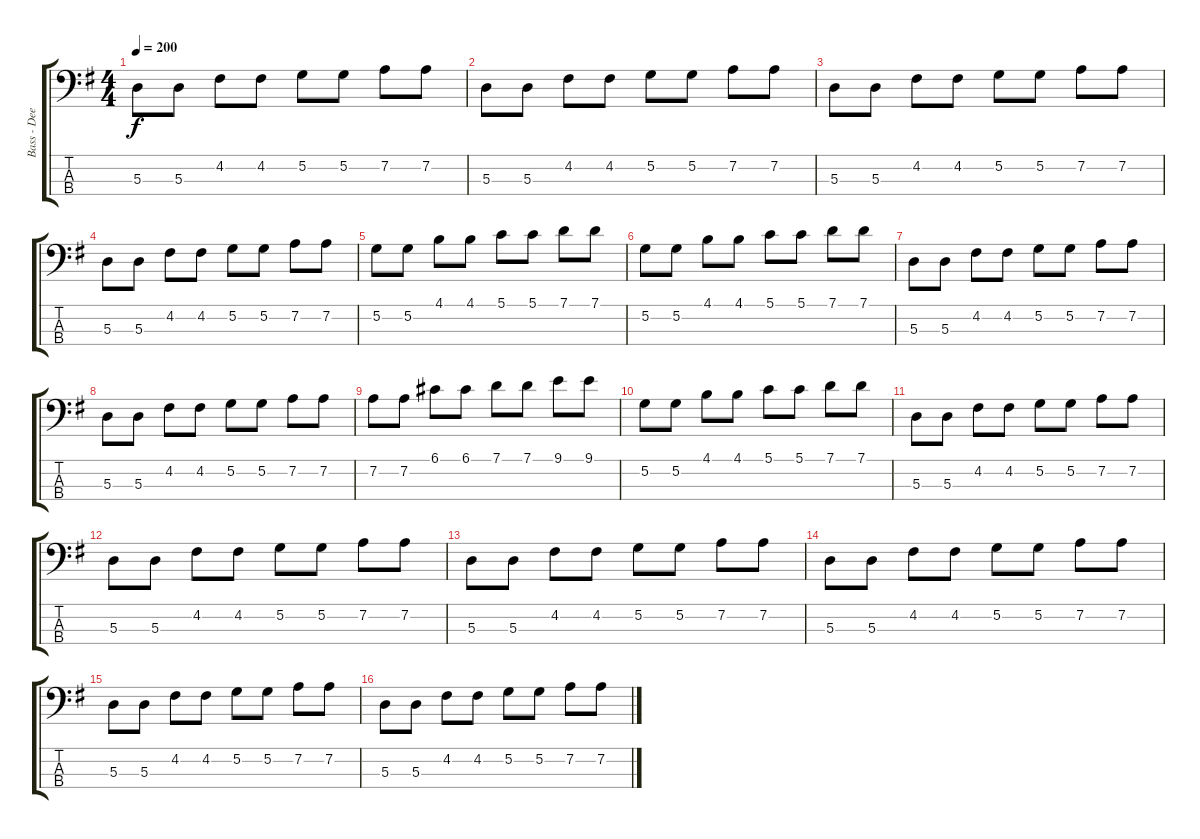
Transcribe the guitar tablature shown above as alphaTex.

\track ("Bass - Dee Dee Ramone" "Bass - Dee") {instrument electricbasspick}
\staff {score tabs}
\tuning (G2 D2 A1 E1) {hide}
\ts (4 4)
\tempo 200
\clef f4
\ks g
5.3.8{dy f} 5.3.8 4.2.8 4.2.8 5.2.8 5.2.8 7.2.8 7.2.8 |
5.3.8 5.3.8 4.2.8 4.2.8 5.2.8 5.2.8 7.2.8 7.2.8 |
5.3.8 5.3.8 4.2.8 4.2.8 5.2.8 5.2.8 7.2.8 7.2.8 |
5.3.8 5.3.8 4.2.8 4.2.8 5.2.8 5.2.8 7.2.8 7.2.8 |
5.2.8 5.2.8 4.1.8 4.1.8 5.1.8 5.1.8 7.1.8 7.1.8 |
5.2.8 5.2.8 4.1.8 4.1.8 5.1.8 5.1.8 7.1.8 7.1.8 |
5.3.8 5.3.8 4.2.8 4.2.8 5.2.8 5.2.8 7.2.8 7.2.8 |
5.3.8 5.3.8 4.2.8 4.2.8 5.2.8 5.2.8 7.2.8 7.2.8 |
7.2.8 7.2.8 6.1.8 6.1.8 7.1.8 7.1.8 9.1.8 9.1.8 |
5.2.8 5.2.8 4.1.8 4.1.8 5.1.8 5.1.8 7.1.8 7.1.8 |
5.3.8 5.3.8 4.2.8 4.2.8 5.2.8 5.2.8 7.2.8 7.2.8 |
5.3.8 5.3.8 4.2.8 4.2.8 5.2.8 5.2.8 7.2.8 7.2.8 |
5.3.8 5.3.8 4.2.8 4.2.8 5.2.8 5.2.8 7.2.8 7.2.8 |
5.3.8 5.3.8 4.2.8 4.2.8 5.2.8 5.2.8 7.2.8 7.2.8 |
5.3.8 5.3.8 4.2.8 4.2.8 5.2.8 5.2.8 7.2.8 7.2.8 |
5.3.8 5.3.8 4.2.8 4.2.8 5.2.8 5.2.8 7.2.8 7.2.8
